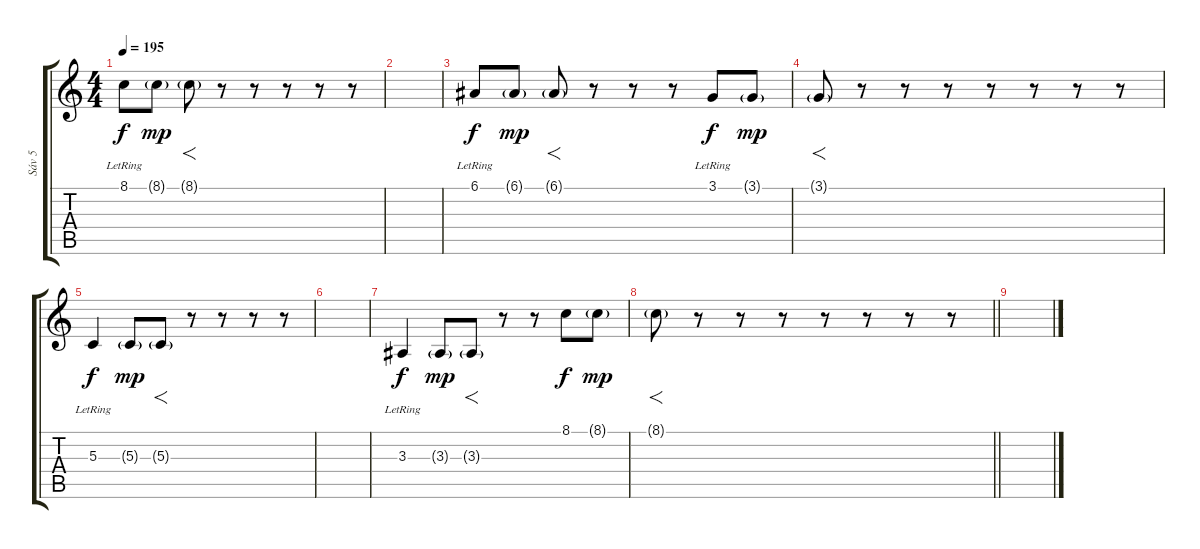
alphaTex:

\track ("Sáv 5" "Sáv 5") {instrument lead1square}
\staff {score tabs}
\tuning (E4 B3 G3 D3 A2 E2) {hide}
\ts (4 4)
\tempo 195
\clef g2
\ks c
8.1{lr}.8{dy f} 8.1{g}.8{dy mp} 8.1{g}.8{f} r.8 r.8 r.8 r.8 r.8 |
|
6.1{lr}.8{dy f} 6.1{g}.8{dy mp} 6.1{g}.8{f} r.8 r.8 r.8 3.1{lr}.8{dy f} 3.1{g}.8{dy mp} |
3.1{g}.8{f} r.8 r.8 r.8 r.8 r.8 r.8 r.8 |
5.3{lr}.4{dy f} 5.3{g}.8{dy mp} 5.3{g}.8{f} r.8 r.8 r.8 r.8 |
|
3.3{lr}.4{dy f} 3.3{g}.8{dy mp} 3.3{g}.8{f} r.8 r.8 8.1.8{dy f} 8.1{g}.8{dy mp} |
\barLineRight lightlight
8.1{g}.8{f} r.8 r.8 r.8 r.8 r.8 r.8 r.8 |
\section ("" "")
